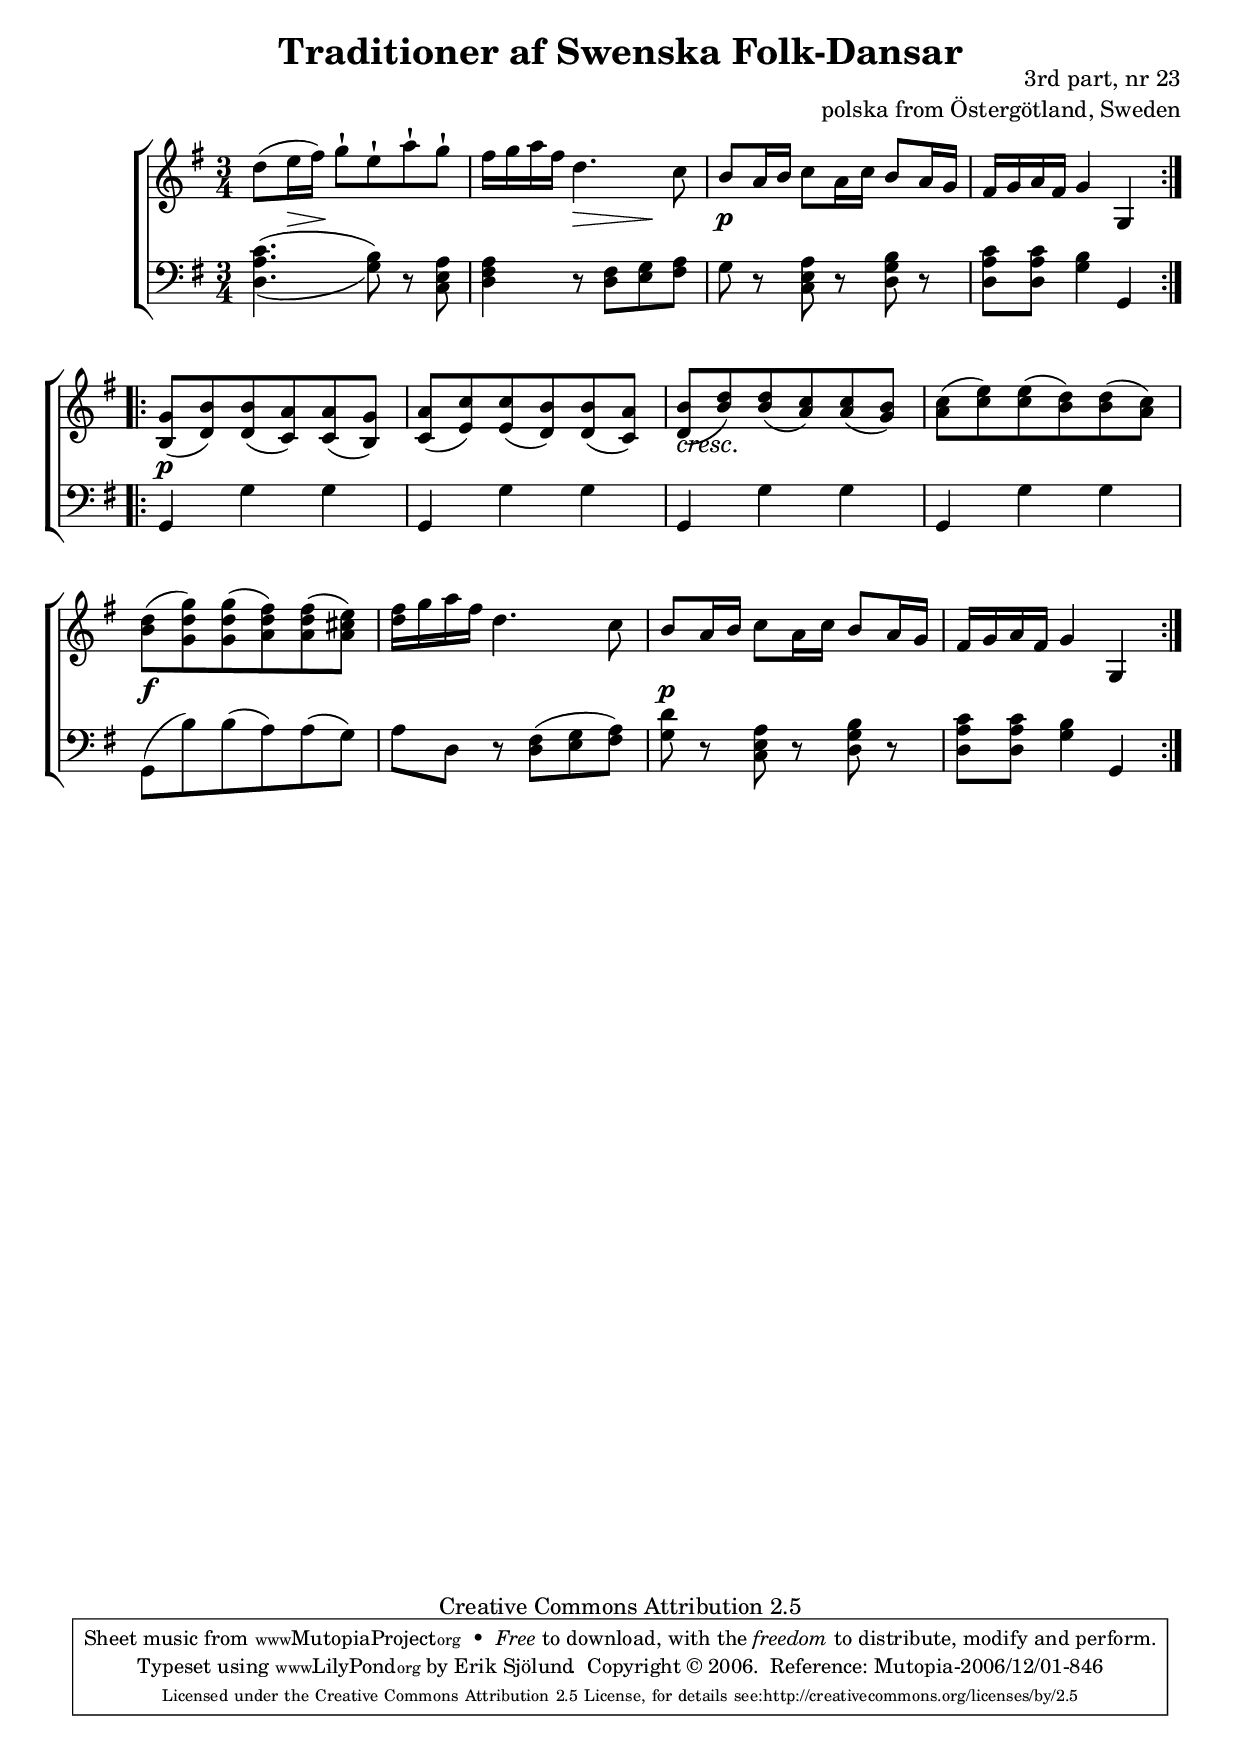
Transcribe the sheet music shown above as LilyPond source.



\header {
    title = "Traditioner af Swenska Folk-Dansar"
    opus = \markup {
         \column  {
          \right-align  "3rd part, nr 23"
   \right-align "polska from Östergötland, Sweden" 
}
 } 
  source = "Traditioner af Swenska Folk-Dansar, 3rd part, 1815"



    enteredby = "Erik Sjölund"
				% mutopia headers.

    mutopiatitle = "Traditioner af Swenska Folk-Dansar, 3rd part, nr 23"

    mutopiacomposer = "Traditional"
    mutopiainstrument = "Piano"
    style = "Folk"
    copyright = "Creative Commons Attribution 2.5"
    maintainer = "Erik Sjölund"
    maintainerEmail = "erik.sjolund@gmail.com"




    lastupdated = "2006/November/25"
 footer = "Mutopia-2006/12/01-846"
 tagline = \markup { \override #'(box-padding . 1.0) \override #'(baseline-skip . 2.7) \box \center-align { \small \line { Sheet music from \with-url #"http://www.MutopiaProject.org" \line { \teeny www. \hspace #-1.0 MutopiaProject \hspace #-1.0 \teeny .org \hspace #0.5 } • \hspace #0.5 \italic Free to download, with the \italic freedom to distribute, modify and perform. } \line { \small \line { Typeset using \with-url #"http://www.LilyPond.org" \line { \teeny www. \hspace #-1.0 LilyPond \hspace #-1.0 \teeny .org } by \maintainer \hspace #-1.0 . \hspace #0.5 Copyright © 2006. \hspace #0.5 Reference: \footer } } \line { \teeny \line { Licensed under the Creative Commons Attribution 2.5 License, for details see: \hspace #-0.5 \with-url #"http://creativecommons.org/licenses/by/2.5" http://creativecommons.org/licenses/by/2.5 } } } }
  }




     \version "2.8.5"








global={
	\time 3/4
	\key g \major
}


    
upper =  {
  \global
  \repeat volta 2 {
	d''8( e''16 fis'') g''8\staccatissimo e''\staccatissimo a''\staccatissimo g''\staccatissimo |
	fis''16 g'' a'' fis'' d''4. c''8 |
	b' a'16 b' c''8 a'16 c'' b'8 a'16 g' |
	fis' g' a' fis' g'4 g |
%5
} 
  \repeat volta 2 {
	<b g'>8( <d' b'>) <d' b'>( <c' a'>) <c' a'>( <b g'>) |
	<c' a'>( <e' c''>) <e' c''>( <d' b'>) <d' b'>( <c' a'>) |
	<d' b'>( <b' d''>) <b' d''>( <a' c''>) <a' c''>( <g' b'>) |
	<a' c''>( <c'' e''>) <c'' e''>( <b' d''>) <b' d''>( <a' c''>) |
	<b' d''>( <g' d'' g''>) <g' d'' g''>( <a' d'' fis''>) <a' d'' fis''>( <a' cis'' e''>) |
%10
	<d'' fis''>16 g'' a'' fis'' d''4. c''8 |
	b' a'16 b' c''8 a'16 c'' b'8 a'16 g' |
	fis' g' a' fis' g'4 g 

}

}


     
lower =  {
  \global \clef bass
  \repeat volta 2 {
	\once  \set doubleSlurs = ##t <d a c'>4.( <g b>8) r <c e a> |
	<d fis a>4 r8 <d fis> <e g> <fis a> |
	g r <c e a> r <d g b> r |
	<d a c'> <d a c'> <g b>4 g, |
}
%5
  \repeat volta 2 {
	g, g g |
	g, g g |
	g, g g |
	g, g g |
	g,8( b) b( a) a( g) |
%10
	a d r <d fis>( <e g> <fis a>) |
	<g d'> r <c e a> r <d g b> r |
	<d a c'> <d a c'> <g b>4 g, 

}
}

dynamics = {
  \repeat volta 2 {
\once \override DynamicText #'transparent = ##t  s8 \mf s16 \> s16 \! s2
s4 s4 \> s8 \! s8
s4 \p s4 s4
s2.
}

  \repeat volta 2 {
s4 \p s4 s4
s2.
\setTextCresc

\once \override DynamicTextSpanner #'extra-offset = #'(0 . 2) \override DynamicTextSpanner #'dash-period = #-1.0  s4 \< s4 s4
s4 s4 s8 s8 \!


s4 \f s4 s4
s2.
s4 \p s4 s4
s2.
}

}



\score {
  \new PianoStaff \with{systemStartDelimiter = #'SystemStartBracket } <<
    \new Staff = "upper" \upper
    \new Dynamics = "dynamics" \dynamics
    \new Staff = "lower" <<
      \clef bass
      \lower
    >>
  >>

  \layout {
    \context {
      \type "Engraver_group"
      \name Dynamics
      \alias Voice % So that \cresc works, for example.
      \consists "Output_property_engraver"
%      \override VerticalAxisGroup #'minimum-Y-extent = #'(-1 . 1)
      \consists "Piano_pedal_engraver"
      \consists "Script_engraver"
      \consists "Dynamic_engraver"
      \consists "Text_engraver"
      \override TextScript #'font-size = #2
      \override TextScript #'font-shape = #'italic

      \override DynamicText #'extra-offset = #'(0 . 2.5)
      \override Hairpin #'extra-offset = #'(0 . 2.5)


      \consists "Skip_event_swallow_translator"
      \consists "Axis_group_engraver"
    }
    \context {\Score \remove "Bar_number_engraver"}
    \context {
      \PianoStaff
      \accepts Dynamics
   \override VerticalAlignment #'forced-distance = #7
  \override SpanBar #'transparent = ##t

    }
  }
}

          


mididynamics = { \dynamics } 
midiupper = { \upper }
midilower = { \lower }

          




\score {
  \unfoldRepeats
  \new PianoStaff <<
    \new Staff = "upper" <<  \midiupper  \mididynamics >>
    \new Staff = "lower" <<  \midilower  \mididynamics >>
  >>
  \midi {
    \context {
      \type "Performer_group"
      \name Dynamics
      \consists "Piano_pedal_performer"
    }
    \context {
      \PianoStaff
      \accepts Dynamics
    }
 \tempo 4=100    
  }
}






  


